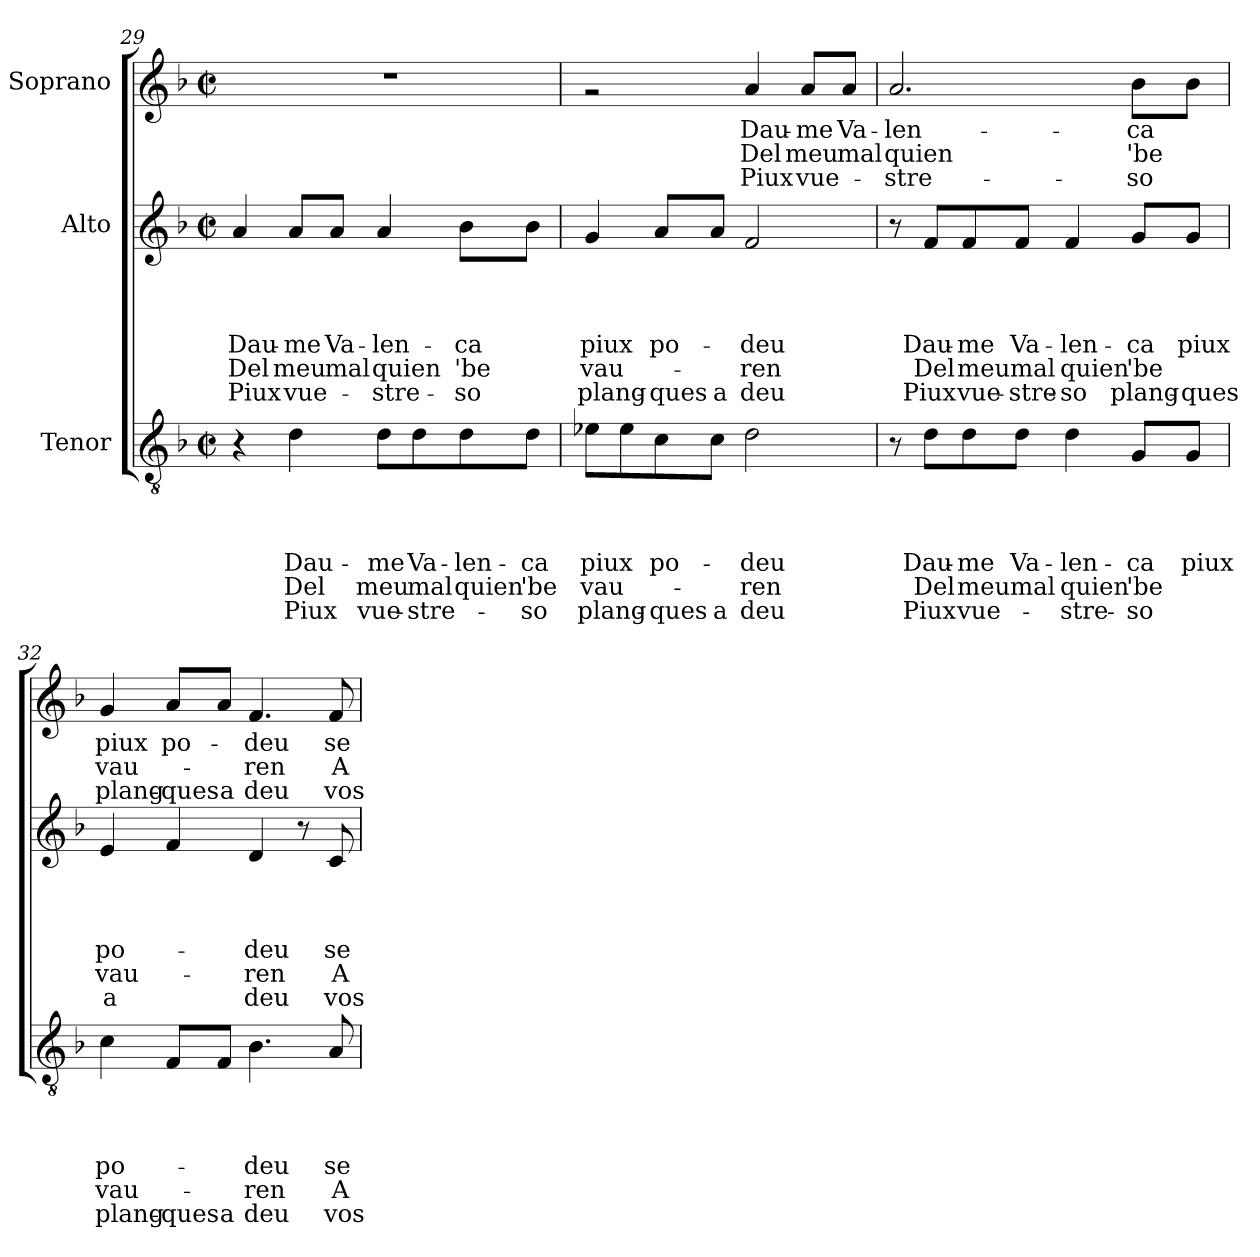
**kern	**text	**text	**text	**text	**text	**text	**kern	**text	**text	**text	**text	**text	**text	**kern	**text	**text	**text
*part3	*part3	*part3	*part3	*part3	*part3	*part3	*part2	*part2	*part2	*part2	*part2	*part2	*part2	*part1	*part1	*part1	*part1
*staff3	*staff3	*staff3	*staff3	*staff3	*staff3	*staff3	*staff2	*staff2	*staff2	*staff2	*staff2	*staff2	*staff2	*staff1	*staff1	*staff1	*staff1
*I"Tenor	*	*	*	*	*	*	*I"Alto	*	*	*	*	*	*	*I"Soprano	*	*	*
*clefGv2	*	*	*	*	*	*	*clefG2	*	*	*	*	*	*	*clefG2	*	*	*
*k[b-]	*	*	*	*	*	*	*k[b-]	*	*	*	*	*	*	*k[b-]	*	*	*
*F:	*	*	*	*	*	*	*F:	*	*	*	*	*	*	*F:	*	*	*
*M2/2	*	*	*	*	*	*	*M2/2	*	*	*	*	*	*	*M2/2	*	*	*
*met(c|)	*	*	*	*	*	*	*met(c|)	*	*	*	*	*	*	*met(c|)	*	*	*
=29	=29	=29	=29	=29	=29	=29	=29	=29	=29	=29	=29	=29	=29	=29	=29	=29	=29
4r	.	.	.	.	.	.	4a/	.	.	.	Dau-	Del	Piux	1r	.	.	.
4d\	.	.	.	Dau-	Del	Piux	8a/L	.	.	.	-me	meu	vue-	.	.	.	.
.	.	.	.	.	.	.	8a/J	.	.	.	Va-	mal	.	.	.	.	.
8d\L	.	.	.	-me	meu	vue-	4a/	.	.	.	-len-	quien	-stre-	.	.	.	.
8d\	.	.	.	Va-	mal	-stre-	.	.	.	.	.	.	.	.	.	.	.
8d\	.	.	.	-len-	quien	.	8b-\L	.	.	.	-ca	'be	-so	.	.	.	.
8d\J	.	.	.	-ca	'be	-so	8b-\J	.	.	.	.	.	.	.	.	.	.
=30	=30	=30	=30	=30	=30	=30	=30	=30	=30	=30	=30	=30	=30	=30	=30	=30	=30
8e-X\L	.	.	.	piux	vau-	plang-	4g/	.	.	.	piux	vau-	plang-	2ra	.	.	.
8e-\	.	.	.	.	.	.	.	.	.	.	.	.	.	.	.	.	.
8c\	.	.	.	po-	.	-ques	8a/L	.	.	.	po-	.	-ques	.	.	.	.
8c\J	.	.	.	.	.	a	8a/J	.	.	.	.	.	a	.	.	.	.
2d\	.	.	.	-deu	-ren	deu	2f/	.	.	.	-deu	-ren	deu	4a/	Dau-	Del	Piux
.	.	.	.	.	.	.	.	.	.	.	.	.	.	8a/L	-me	meu	vue-
.	.	.	.	.	.	.	.	.	.	.	.	.	.	8a/J	Va-	mal	.
!!LO:PB:g=z
=31	=31	=31	=31	=31	=31	=31	=31	=31	=31	=31	=31	=31	=31	=31	=31	=31	=31
8r	.	.	.	.	.	.	8r	.	.	.	.	.	.	2.a/	-len-	quien	-stre-
8d\L	.	.	.	Dau-	Del	Piux	8f/L	.	.	.	Dau-	Del	Piux	.	.	.	.
8d\	.	.	.	-me	meu	vue-	8f/	.	.	.	-me	meu	vue-	.	.	.	.
8d\J	.	.	.	Va-	mal	.	8f/J	.	.	.	Va-	mal	-stre-	.	.	.	.
4d\	.	.	.	-len-	quien	-stre-	4f/	.	.	.	-len-	quien	-so	.	.	.	.
8G/L	.	.	.	-ca	'be	-so	8g/L	.	.	.	-ca	'be	plang-	8b-\L	-ca	'be	-so
8G/J	.	.	.	piux	.	.	8g/J	.	.	.	piux	.	-ques	8b-\J	.	.	.
=32	=32	=32	=32	=32	=32	=32	=32	=32	=32	=32	=32	=32	=32	=32	=32	=32	=32
4c\	.	.	.	po-	vau-	plang-	4e/	.	.	.	po-	vau-	a	4g/	piux	vau-	plang-
8F/L	.	.	.	.	.	-ques	4f/	.	.	.	.	.	.	8a/L	po-	.	-ques
8F/J	.	.	.	.	.	a	.	.	.	.	.	.	.	8a/J	.	.	a
4.B-\	.	.	.	-deu	-ren	deu	4d/	.	.	.	-deu	-ren	deu	4.f/	-deu	-ren	deu
.	.	.	.	.	.	.	8r	.	.	.	.	.	.	.	.	.	.
8A/	.	.	.	se-	A-	vos	8c/	.	.	.	se-	A-	vos	8f/	se-	A-	vos
=	=	=	=	=	=	=	=	=	=	=	=	=	=	=	=	=	=
*-	*-	*-	*-	*-	*-	*-	*-	*-	*-	*-	*-	*-	*-	*-	*-	*-	*-
